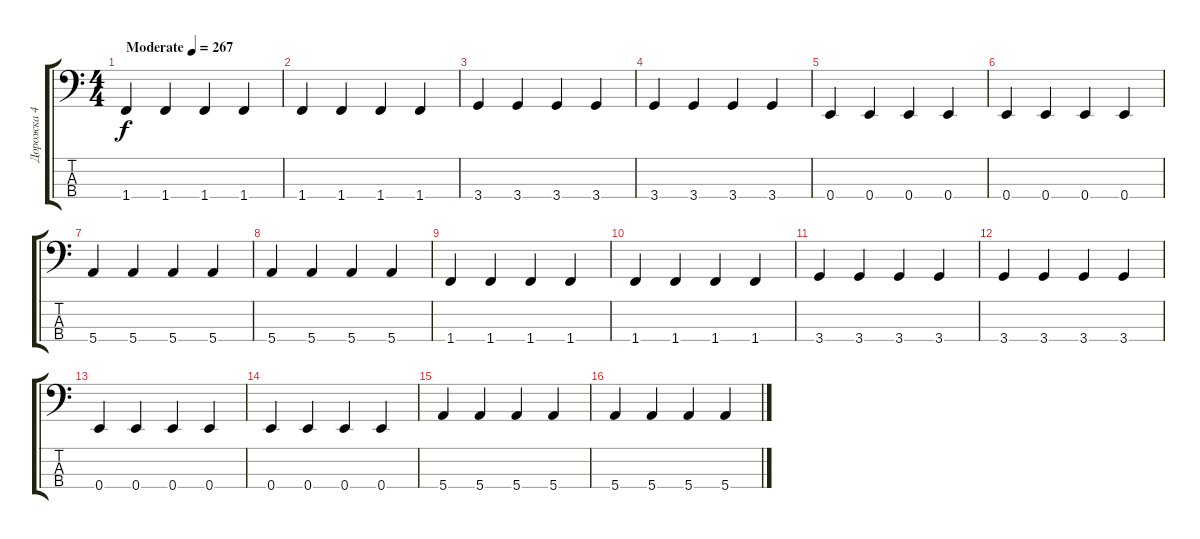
\track ("Дорожка 4" "Дорожка 4") {instrument slapbass1}
\staff {score tabs}
\tuning (G2 D2 A1 E1) {hide}
\ts (4 4)
\tempo (267 "Moderate")
\clef f4
\ks c
1.4.4{dy f instrument slapbass1} 1.4.4 1.4.4 1.4.4 |
1.4.4 1.4.4 1.4.4 1.4.4 |
3.4.4 3.4.4 3.4.4 3.4.4 |
3.4.4 3.4.4 3.4.4 3.4.4 |
0.4.4 0.4.4 0.4.4 0.4.4 |
0.4.4 0.4.4 0.4.4 0.4.4 |
5.4.4 5.4.4 5.4.4 5.4.4 |
5.4.4 5.4.4 5.4.4 5.4.4 |
1.4.4 1.4.4 1.4.4 1.4.4 |
1.4.4 1.4.4 1.4.4 1.4.4 |
3.4.4 3.4.4 3.4.4 3.4.4 |
3.4.4 3.4.4 3.4.4 3.4.4 |
0.4.4 0.4.4 0.4.4 0.4.4 |
0.4.4 0.4.4 0.4.4 0.4.4 |
5.4.4 5.4.4 5.4.4 5.4.4 |
5.4.4 5.4.4 5.4.4 5.4.4
